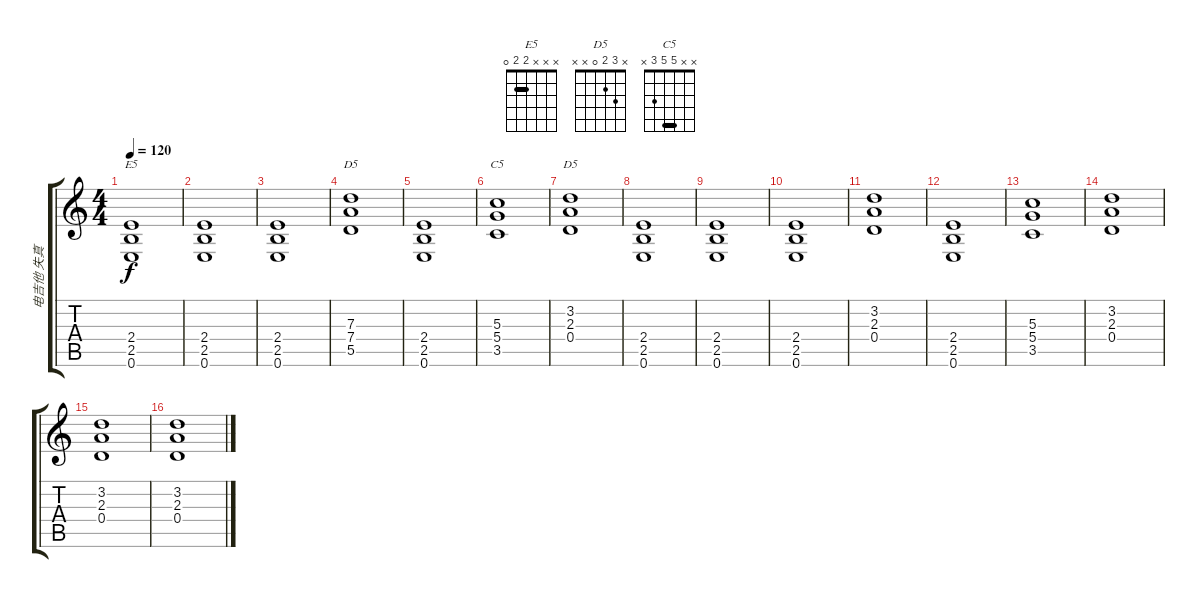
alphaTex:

\track ("电吉他 失真" "电吉他 失真") {instrument distortionguitar}
\staff {score tabs}
\tuning (E4 B3 G3 D3 A2 E2) {hide}
\chord ("E5" x x x 2 2 0) {barre 2}
\chord ("D5" x x 7 7 5 x) {firstfret 5 barre 7}
\chord ("C5" x x 5 5 3 x) {barre 5}
\chord ("D5" x 3 2 0 x x)
\ts (4 4)
\tempo 120
\clef g2
\ks c
(2.4 2.5 0.6).1{ch "E5" dy f} |
(2.4 2.5 0.6).1 |
(2.4 2.5 0.6).1 |
(7.3 7.4 5.5).1{ch "D5"} |
(2.4 2.5 0.6).1 |
(5.3 5.4 3.5).1{ch "C5"} |
(3.2 2.3 0.4).1{ch "D5"} |
(2.4 2.5 0.6).1 |
(2.4 2.5 0.6).1 |
(2.4 2.5 0.6).1 |
(3.2 2.3 0.4).1 |
(2.4 2.5 0.6).1 |
(5.3 5.4 3.5).1 |
(3.2 2.3 0.4).1 |
(3.2 2.3 0.4).1 |
(3.2 2.3 0.4).1
